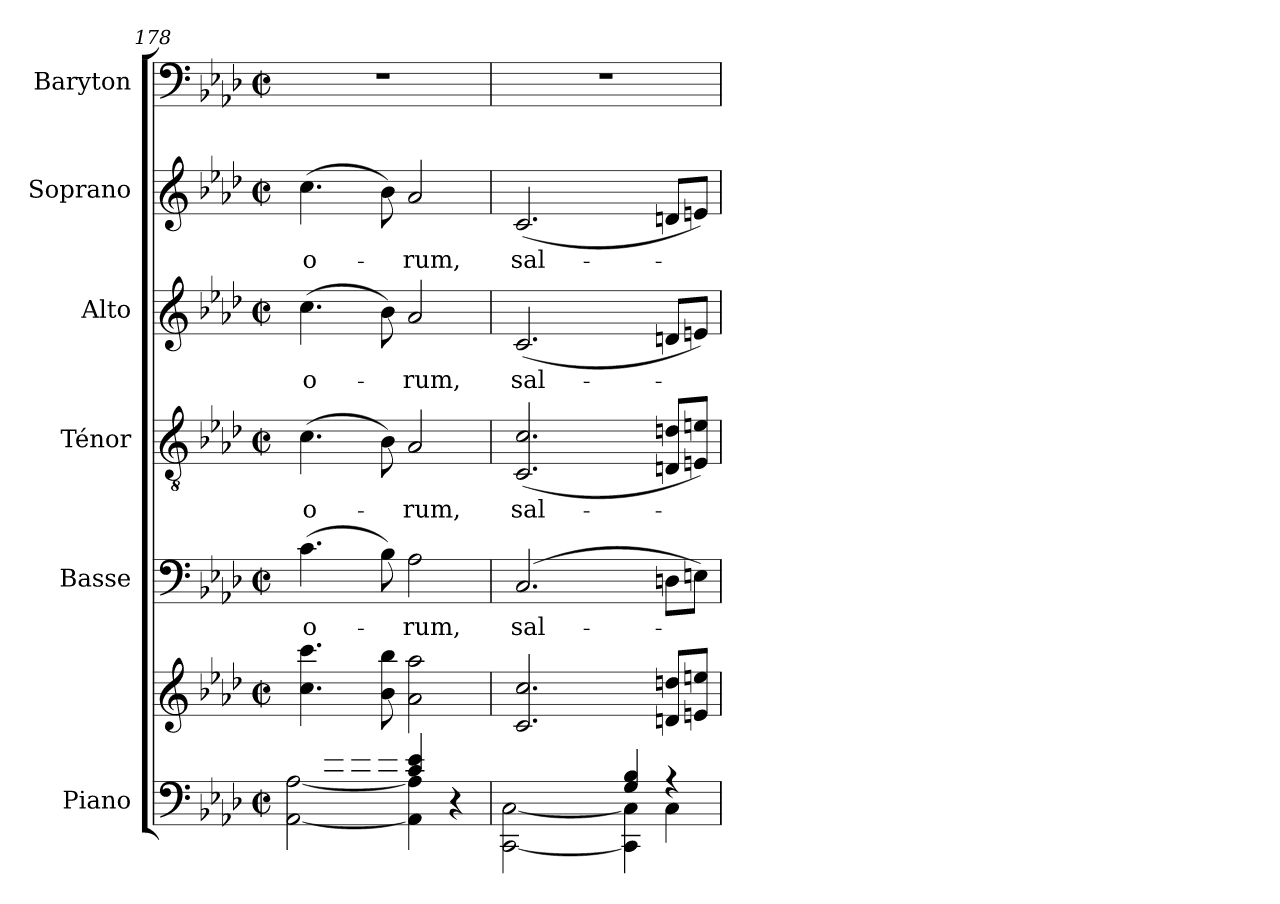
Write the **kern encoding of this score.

**kern	**kern	**kern	**text	**kern	**text	**kern	**text	**kern	**text	**kern
*part6	*part6	*part5	*part5	*part4	*part4	*part3	*part3	*part2	*part2	*part1
*staff7	*staff6	*staff5	*staff5	*staff4	*staff4	*staff3	*staff3	*staff2	*staff2	*staff1
*I"Piano	*	*I"Basse	*	*I"Ténor	*	*I"Alto	*	*I"Soprano	*	*I"Baryton
*I'Pno.	*	*I'B.	*	*I'T.	*	*I'Alt.	*	*I'So.	*	*I'Bar.
*clefF4	*clefG2	*clefF4	*	*clefGv2	*	*clefG2	*	*clefG2	*	*clefF4
*k[b-e-a-d-]	*k[b-e-a-d-]	*k[b-e-a-d-]	*	*k[b-e-a-d-]	*	*k[b-e-a-d-]	*	*k[b-e-a-d-]	*	*k[b-e-a-d-]
*M4/4	*M4/4	*M4/4	*	*M4/4	*	*M4/4	*	*M4/4	*	*M4/4
*met(c|)	*met(c|)	*met(c|)	*	*met(c|)	*	*met(c|)	*	*met(c|)	*	*met(c|)
=178	=178	=178	=178	=178	=178	=178	=178	=178	=178	=178
*^	*	*	*	*	*	*	*	*	*	*
!	!	!	!	!LO:LY:b	!	!LO:LY:b	!	!LO:LY:b	!	!LO:LY:b	!
8A-/Lyy	[2AA-\ [2A-\	4.cc\ 4.ccc\	(4.c\	-o-	(4.c\	-o-	(4.cc\	-o-	(4.cc\	-o-	1r
8c/ 8e-/	.	.	.	.	.	.	.	.	.	.	.
8c/ 8e-/	.	.	.	.	.	.	.	.	.	.	.
8c/ 8e-/J	.	8b-\ 8bb-\	8B-\)	.	8B-\)	.	8b-\)	.	8b-\)	.	.
!	!	!	!	!LO:LY:b	!	!LO:LY:b	!	!LO:LY:b	!	!LO:LY:b	!
4c/ 4e-/	4AA-\] 4A-\]	2a-\ 2aa-\	2A-\	-rum,	2A-/	-rum,	2a-/	-rum,	2a-/	-rum,	.
4r	4ryy	.	.	.	.	.	.	.	.	.	.
=179	=179	=179	=179	=179	=179	=179	=179	=179	=179	=179	=179
!	!	!	!	!LO:LY:b	!	!LO:LY:b	!	!LO:LY:b	!	!LO:LY:b	!
8C/Lyy	[2CC\ [2C\	2.c/ 2.cc/	(2.C/	sal-	(2.C/ 2.c/	sal-	(>2.c/	sal-	(>2.c/	sal-	1r
8G/ 8B-/	.	.	.	.	.	.	.	.	.	.	.
8G/ 8B-/	.	.	.	.	.	.	.	.	.	.	.
8G/ 8B-/J	.	.	.	.	.	.	.	.	.	.	.
4G/ 4B-/	4CC\] 4C\]	.	.	.	.	.	.	.	.	.	.
4r	4C\	8dn/ 8ddn/L	8Dn\L	.	8Dn/ 8dn/L	.	8dn/L	.	8dn/L	.	.
.	.	8en/ 8een/J	8En\J)	.	8En/ 8en/J)	.	8en/J)	.	8en/J)	.	.
*v	*v	*	*	*	*	*	*	*	*	*	*
=	=	=	=	=	=	=	=	=	=	=
*-	*-	*-	*-	*-	*-	*-	*-	*-	*-	*-
